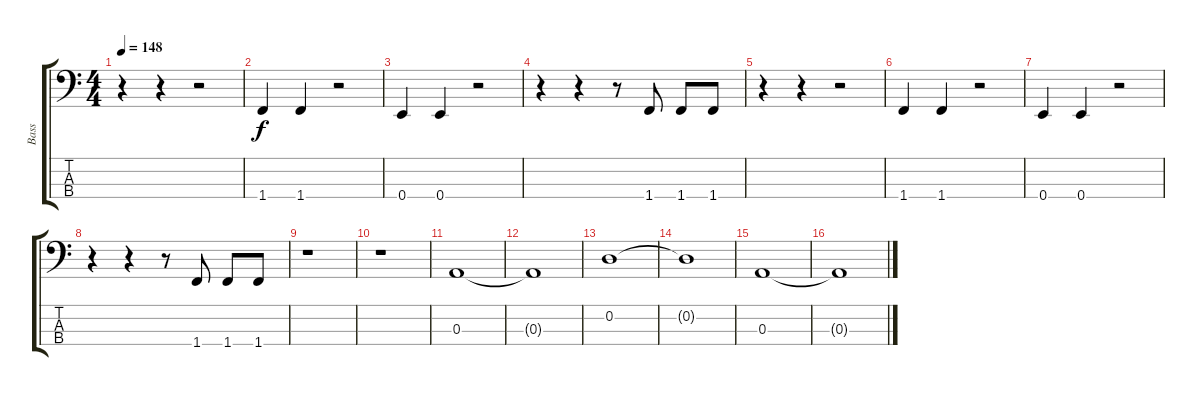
\track ("Bass" "Bass") {instrument slapbass1}
\staff {score tabs}
\tuning (G2 D2 A1 E1) {hide}
\ts (4 4)
\tempo 148
\clef f4
\ks c
r.4{dy f} r.4 r.2 |
1.4.4 1.4.4 r.2 |
0.4.4 0.4.4 r.2 |
r.4 r.4 r.8 1.4.8 1.4.8 1.4.8 |
r.4 r.4 r.2 |
1.4.4 1.4.4 r.2 |
0.4.4 0.4.4 r.2 |
r.4 r.4 r.8 1.4.8 1.4.8 1.4.8 |
r.1 |
r.1 |
0.3.1 |
0.3{t}.1 |
0.2.1 |
0.2{t}.1 |
0.3.1 |
0.3{t}.1
